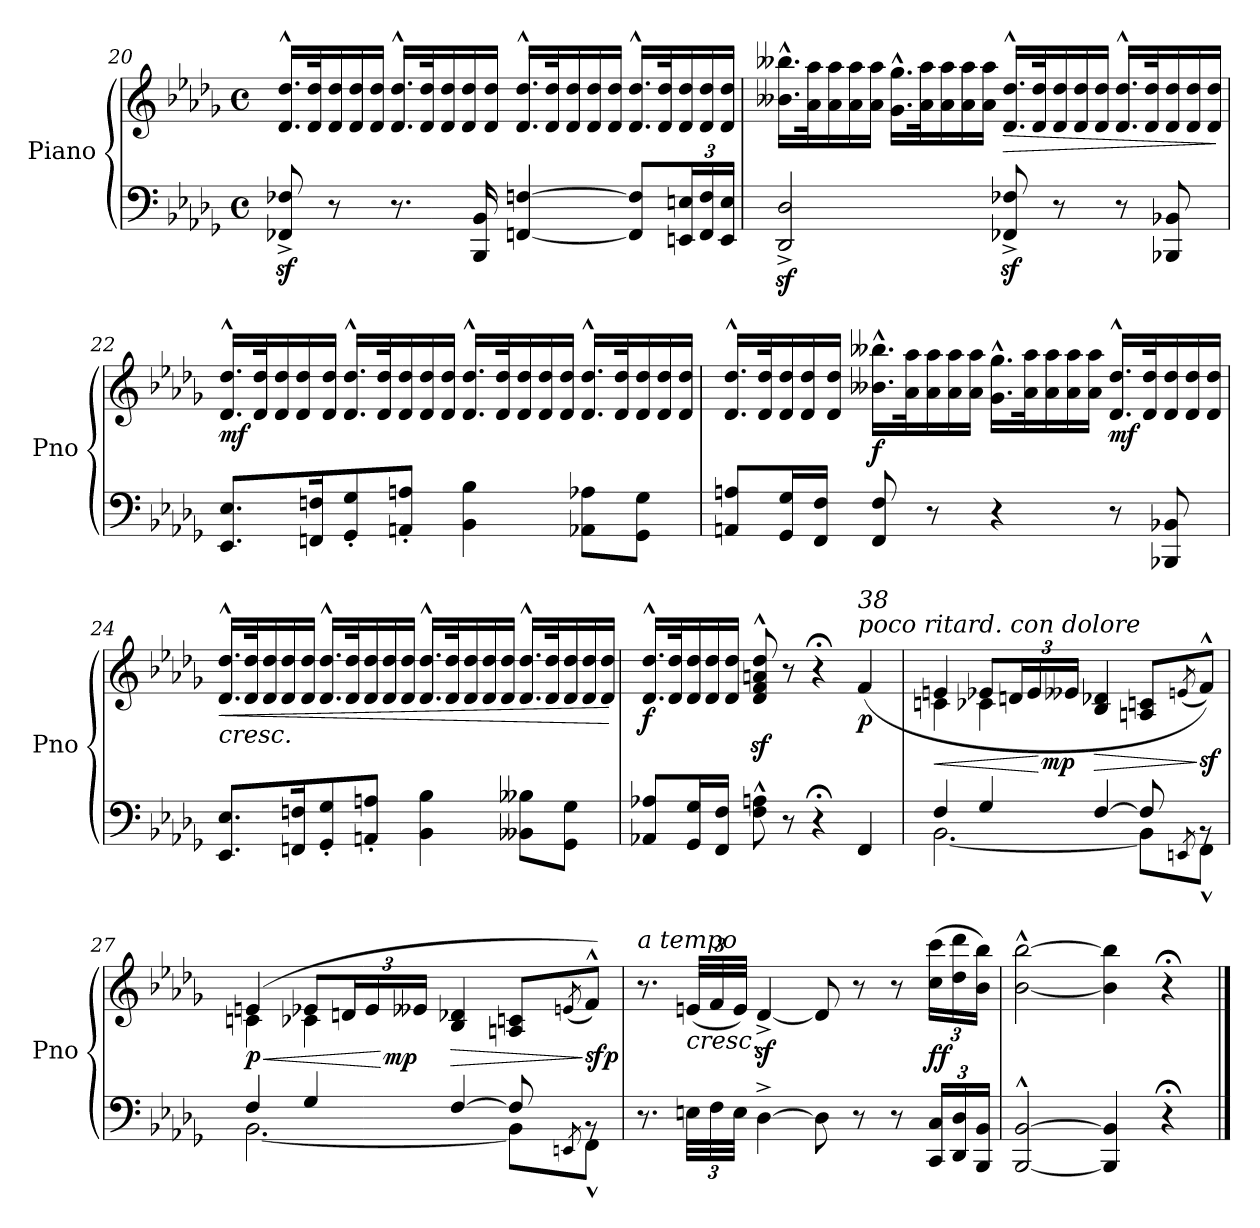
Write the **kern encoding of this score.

**kern	**kern	**dynam
*part1	*part1	*part1
*staff2	*staff1	*staff1/2
*I"Piano	*	*
*I'Pno	*	*
*clefF4	*clefG2	*
*k[b-e-a-d-g-]	*k[b-e-a-d-g-]	*
*M4/4	*M4/4	*
*met(c)	*met(c)	*
=20	=20	=20
8FF-X/z<^ 8F-X/z<^	16.d-/^^ 16.dd-/^^LL	.
.	32d-/ 32dd-/K	.
*	*Xtuplet	*
8r	24d-/ 24dd-/	.
.	24d-/ 24dd-/	.
.	24d-/ 24dd-/JJ	.
8.r	16.d-/^^ 16.dd-/^^LL	.
.	32d-/ 32dd-/K	.
.	24d-/ 24dd-/	.
.	24d-/ 24dd-/	.
16BBB-/ 16BB-/	.	.
.	24d-/ 24dd-/JJ	.
[4FFn/ [4Fn/	16.d-/^^ 16.dd-/^^LL	.
.	32d-/ 32dd-/K	.
.	24d-/ 24dd-/	.
.	24d-/ 24dd-/	.
.	24d-/ 24dd-/JJ	.
8FF/] 8F/]L	16.d-/^^ 16.dd-/^^LL	.
.	32d-/ 32dd-/K	.
*Xbrackettup	*	*
24EEn/ 24En/L	24d-/ 24dd-/	.
24FF/ 24F/	24d-/ 24dd-/	.
24EE/ 24E/JJ	24d-/ 24dd-/JJ	.
!!LO:LB:g=z
=21	=21	=21
2DD-/z<^ 2D-/z<^	16.b--X\^^ 16.bb--X\^^LL	.
.	32a-\ 32aa-\K	.
.	24a-\ 24aa-\	.
.	24a-\ 24aa-\	.
.	24a-\ 24aa-\JJ	.
.	16.g-\^^ 16.gg-\^^LL	.
.	32a-\ 32aa-\K	.
.	24a-\ 24aa-\	.
.	24a-\ 24aa-\	.
.	24a-\ 24aa-\JJ	.
!	!	!LO:HP:b
8FF-X/z<^ 8F-X/z<^	16.d-/^^ 16.dd-/^^LL	>
.	32d-/ 32dd-/K	.
8r	24d-/ 24dd-/	.
.	24d-/ 24dd-/	.
.	24d-/ 24dd-/JJ	.
8r	16.d-/^^ 16.dd-/^^LL	.
.	32d-/ 32dd-/K	.
8BBB-X/ 8BB-X/	24d-/ 24dd-/	.
.	24d-/ 24dd-/	.
.	24d-/ 24dd-/JJ	.
.	.	]
=22	=22	=22
!	!	!LO:DY:b
8.EE-/ 8.E-/L	16.d-/^^ 16.dd-/^^LL	mf
.	32d-/ 32dd-/K	.
.	24d-/ 24dd-/	.
.	24d-/ 24dd-/	.
16FFn/ 16Fn/K	.	.
.	24d-/ 24dd-/JJ	.
8GG-/' 8G-/'	16.d-/^^ 16.dd-/^^LL	.
.	32d-/ 32dd-/K	.
8AAn/' 8An/'J	24d-/ 24dd-/	.
.	24d-/ 24dd-/	.
.	24d-/ 24dd-/JJ	.
4BB-\ 4B-\	16.d-/^^ 16.dd-/^^LL	.
.	32d-/ 32dd-/K	.
.	24d-/ 24dd-/	.
.	24d-/ 24dd-/	.
.	24d-/ 24dd-/JJ	.
8AA-X\ 8A-X\L	16.d-/^^ 16.dd-/^^LL	.
.	32d-/ 32dd-/K	.
8GG-\ 8G-\J	24d-/ 24dd-/	.
.	24d-/ 24dd-/	.
.	24d-/ 24dd-/JJ	.
!!LO:LB:g=z
=23	=23	=23
8AAn/ 8An/L	16.d-/^^ 16.dd-/^^LL	.
.	32d-/ 32dd-/K	.
16GG-/ 16G-/L	24d-/ 24dd-/	.
.	24d-/ 24dd-/	.
16FF/ 16F/JJ	.	.
.	24d-/ 24dd-/JJ	.
!	!	!LO:DY:b
8FF/ 8F/	16.b--X\^^ 16.bb--X\^^LL	f
.	32a-\ 32aa-\K	.
8r	24a-\ 24aa-\	.
.	24a-\ 24aa-\	.
.	24a-\ 24aa-\JJ	.
4r	16.g-\^^ 16.gg-\^^LL	.
.	32a-\ 32aa-\K	.
.	24a-\ 24aa-\	.
.	24a-\ 24aa-\	.
.	24a-\ 24aa-\JJ	.
!	!	!LO:DY:b
8r	16.d-/^^ 16.dd-/^^LL	mf
.	32d-/ 32dd-/K	.
8BBB-X/ 8BB-X/	24d-/ 24dd-/	.
.	24d-/ 24dd-/	.
.	24d-/ 24dd-/JJ	.
=24	=24	=24
!	!LO:TX:b:i:t=cresc.	!
!	!	!LO:HP:b
8.EE-/ 8.E-/L	16.d-/^^ 16.dd-/^^LL	<
.	32d-/ 32dd-/K	.
.	24d-/ 24dd-/	.
.	24d-/ 24dd-/	.
16FFn/ 16Fn/K	.	.
.	24d-/ 24dd-/JJ	.
8GG-/' 8G-/'	16.d-/^^ 16.dd-/^^LL	.
.	32d-/ 32dd-/K	.
8AAn/' 8An/'J	24d-/ 24dd-/	.
.	24d-/ 24dd-/	.
.	24d-/ 24dd-/JJ	.
4BB-\ 4B-\	16.d-/^^ 16.dd-/^^LL	.
.	32d-/ 32dd-/K	.
.	24d-/ 24dd-/	.
.	24d-/ 24dd-/	.
.	24d-/ 24dd-/JJ	.
8BB--X\ 8B--X\L	16.d-/^^ 16.dd-/^^LL	.
.	32d-/ 32dd-/K	.
8GG-\ 8G-\J	24d-/ 24dd-/	.
.	24d-/ 24dd-/	.
.	24d-/ 24dd-/JJ	.
.	.	[
!!LO:PB:g=z
=25	=25	=25
!	!	!LO:DY:b
8AA-X/ 8A-X/L	16.d-/^^ 16.dd-/^^LL	f
.	32d-/ 32dd-/K	.
16GG-/ 16G-/L	24d-/ 24dd-/	.
.	24d-/ 24dd-/	.
16FF/ 16F/JJ	.	.
.	24d-/ 24dd-/JJ	.
8F\^^ 8An\^^	8d-/z<^^ 8f/z<^^ 8an/z<^^ 8dd-/z<^^	.
8r	8r	.
4r;<	4r;<	.
!	!LO:TX:a:i:t=poco ritard. con dolore	!
!	!LO:TX:a:i:t=38	!
!	!	!LO:DY:b
4FF/	(4f/	p
=26	=26	=26
*^	*	*
!	!	!	!LO:HP:b
*	*	*^	*
4F/	[2.BB-\	4en/	4cn\	<
4G-/	.	8e-X/L	4c-X\	.
*	*	*tuplet	*	*
*	*	*Xbrackettup	*	*
.	.	24dn/L	.	.
.	.	24e-/	.	.
!	!	!	!	!LO:DY:n=1:b
.	.	24e--X/JJ	.	[ mp
!	!	!	!	!LO:HP:b
[4F/	.	4B-/ 4d-X/	2ryy	>
8F/]	8BB-\L]	8An/ 8cn/L	.	.
.	8qEEn/	(8qen/	.	.
!	!	!	!	!LO:DY:n=2:b
8rBB	8FF^^\J	8f^^/J))	.	] sf
!!LO:LB:g=z	!!
=27	=27	=27	=27	=27
!	!	!	!	!LO:HP:b
!	!	!	!	!LO:DY:n=1:b
4F/	[2.BB-\	(4en/	4cn\	< p
4G-/	.	8e-X/L	4c-X\	.
.	.	24dn/L	.	.
.	.	24e-/	.	.
!	!	!	!	!LO:DY:n=2:b
.	.	24e--X/JJ	.	[ mp
!	!	!	!	!LO:HP:b
[4F/	.	4B-/ 4d-X/	2ryy	>
8F/]	8BB-\L]	8An/ 8cn/L	.	.
.	8qEEn/	(8qen/	.	.
!	!	!	!	!LO:DY:n=3:b
!	!	!	!	!LO:DY:n=4:b
8rBB	8FF^^\J	8f^^/J))	.	] sf p
*	*	*v	*v	*
=28	=28	=28	=28
!	!	!LO:TX:a:i:t=a tempo	!
*v	*v	*	*
8.r	8.r	.
!	!LO:TX:b:i:t=cresc.	!
48En\LLL	(48en/LLL	.
48F\	48f/	.
48E\JJJ	48e/JJJ)	.
[4D-^\	[4d-z<^/	.
8D-\]	8d-/]	.
8r	8r	.
8r	8r	.
!	!	!LO:DY:b
24CC/ 24C/LL	(24cc\ 24ccc\LL	ff
24DD-/ 24D-/	24dd-\ 24ddd-\	.
24BBB-/ 24BB-/JJ	24b-\ 24bb-\JJ)	.
=29	=29	=29
[2BBB-/^^ [2BB-/^^	[2b-\^^ [2bb-\^^	.
4BBB-/] 4BB-/]	4b-\] 4bb-\]	.
4r;<	4r;<	.
==	==	==
*-	*-	*-
